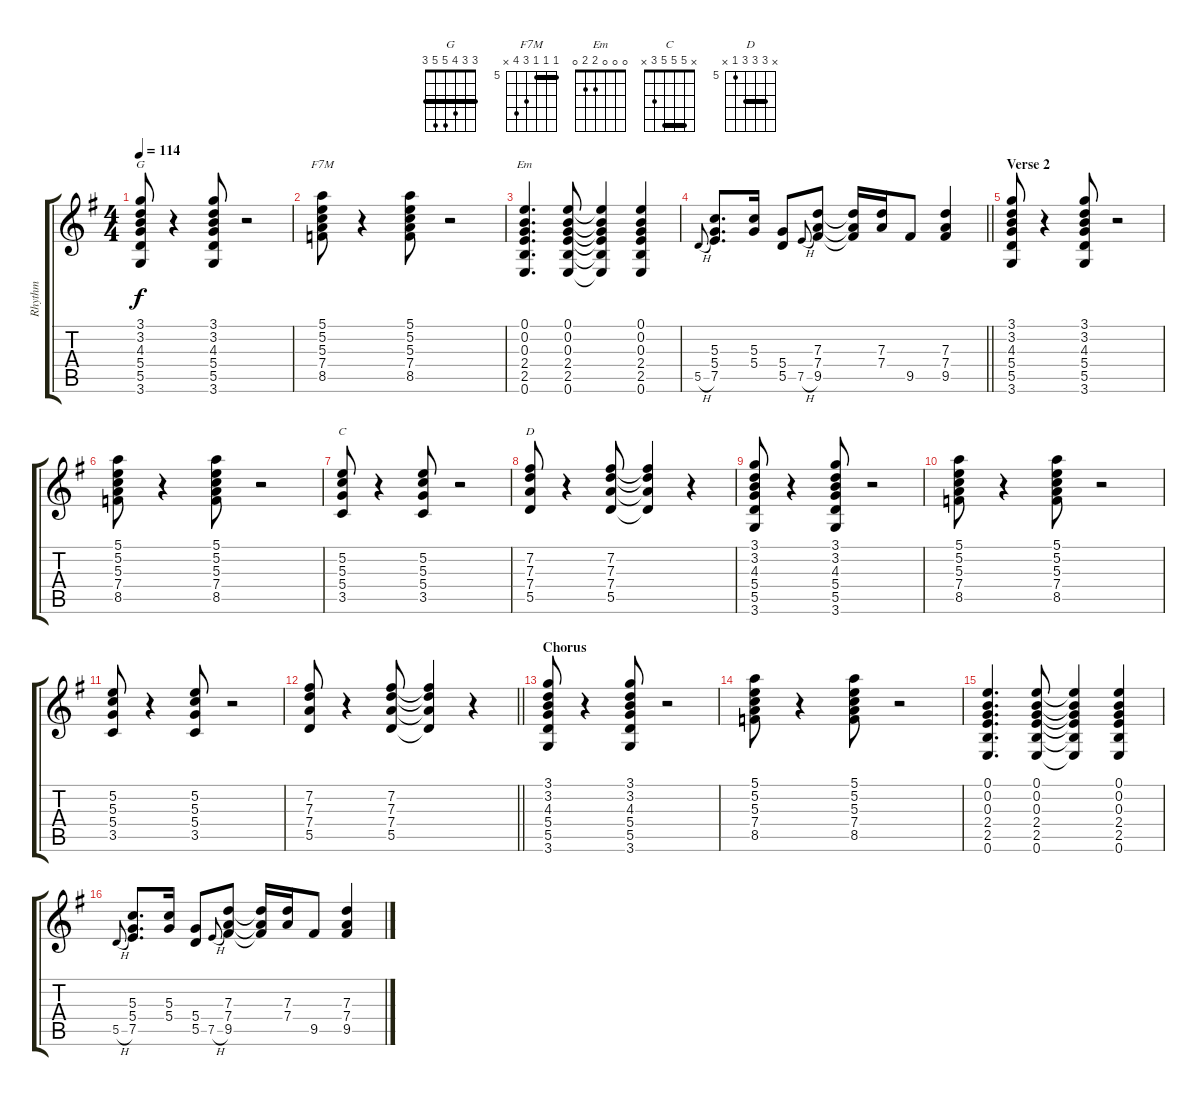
\track ("Rhythm" "Rhythm") {instrument electricguitarjazz}
\staff {score tabs}
\tuning (E4 B3 G3 D3 A2 E2) {hide}
\chord ("G" 3 3 4 5 5 3) {barre 3}
\chord ("F7M" 5 5 5 7 8 x) {firstfret 5 barre 5}
\chord ("Em" 0 0 0 2 2 0)
\chord ("C" x 5 5 5 3 x) {barre 5}
\chord ("D" x 7 7 7 5 x) {firstfret 5 barre 7}
\ts (4 4)
\tempo 114
\clef g2
\ks g
(3.1 3.2 4.3 5.4 5.5 3.6).8{ch "G" dy f} r.4 (3.1 3.2 4.3 5.4 5.5 3.6).8 r.2 |
(5.1 5.2 5.3 7.4 8.5).8{ch "F7M"} r.4 (5.1 5.2 5.3 7.4 8.5).8 r.2 |
(0.1 0.2 0.3 2.4 2.5 0.6).4{d ch "Em"} (0.1 0.2 0.3 2.4 2.5 0.6).8 (0.1{t} 0.2{t} 0.3{t} 2.4{t} 2.5{t} 0.6{t}).4 (0.1 0.2 0.3 2.4 2.5 0.6).4 |
\barLineRight lightlight
5.5{h}.8{gr onbeat} (5.3 5.4 7.5).8{d} (5.3 5.4).16 (5.4 5.5).8 7.5{h}.8{gr onbeat} (7.3 7.4 9.5).8 (7.3{t} 7.4{t} 9.5{t}).16 (7.3 7.4).16 9.5.8 (7.3 7.4 9.5).4 |
\section ("" "Verse 2")
(3.1 3.2 4.3 5.4 5.5 3.6).8 r.4 (3.1 3.2 4.3 5.4 5.5 3.6).8 r.2 |
(5.1 5.2 5.3 7.4 8.5).8 r.4 (5.1 5.2 5.3 7.4 8.5).8 r.2 |
(5.2 5.3 5.4 3.5).8{ch "C"} r.4 (5.2 5.3 5.4 3.5).8 r.2 |
(7.2 7.3 7.4 5.5).8{ch "D"} r.4 (7.2 7.3 7.4 5.5).8 (7.2{t} 7.3{t} 7.4{t} 5.5{t}).4 r.4 |
(3.1 3.2 4.3 5.4 5.5 3.6).8 r.4 (3.1 3.2 4.3 5.4 5.5 3.6).8 r.2 |
(5.1 5.2 5.3 7.4 8.5).8 r.4 (5.1 5.2 5.3 7.4 8.5).8 r.2 |
(5.2 5.3 5.4 3.5).8 r.4 (5.2 5.3 5.4 3.5).8 r.2 |
\barLineRight lightlight
(7.2 7.3 7.4 5.5).8 r.4 (7.2 7.3 7.4 5.5).8 (7.2{t} 7.3{t} 7.4{t} 5.5{t}).4 r.4 |
\section ("" "Chorus")
(3.1 3.2 4.3 5.4 5.5 3.6).8 r.4 (3.1 3.2 4.3 5.4 5.5 3.6).8 r.2 |
(5.1 5.2 5.3 7.4 8.5).8 r.4 (5.1 5.2 5.3 7.4 8.5).8 r.2 |
(0.1 0.2 0.3 2.4 2.5 0.6).4{d} (0.1 0.2 0.3 2.4 2.5 0.6).8 (0.1{t} 0.2{t} 0.3{t} 2.4{t} 2.5{t} 0.6{t}).4 (0.1 0.2 0.3 2.4 2.5 0.6).4 |
5.5{h}.8{gr onbeat} (5.3 5.4 7.5).8{d} (5.3 5.4).16 (5.4 5.5).8 7.5{h}.8{gr onbeat} (7.3 7.4 9.5).8 (7.3{t} 7.4{t} 9.5{t}).16 (7.3 7.4).16 9.5.8 (7.3 7.4 9.5).4
